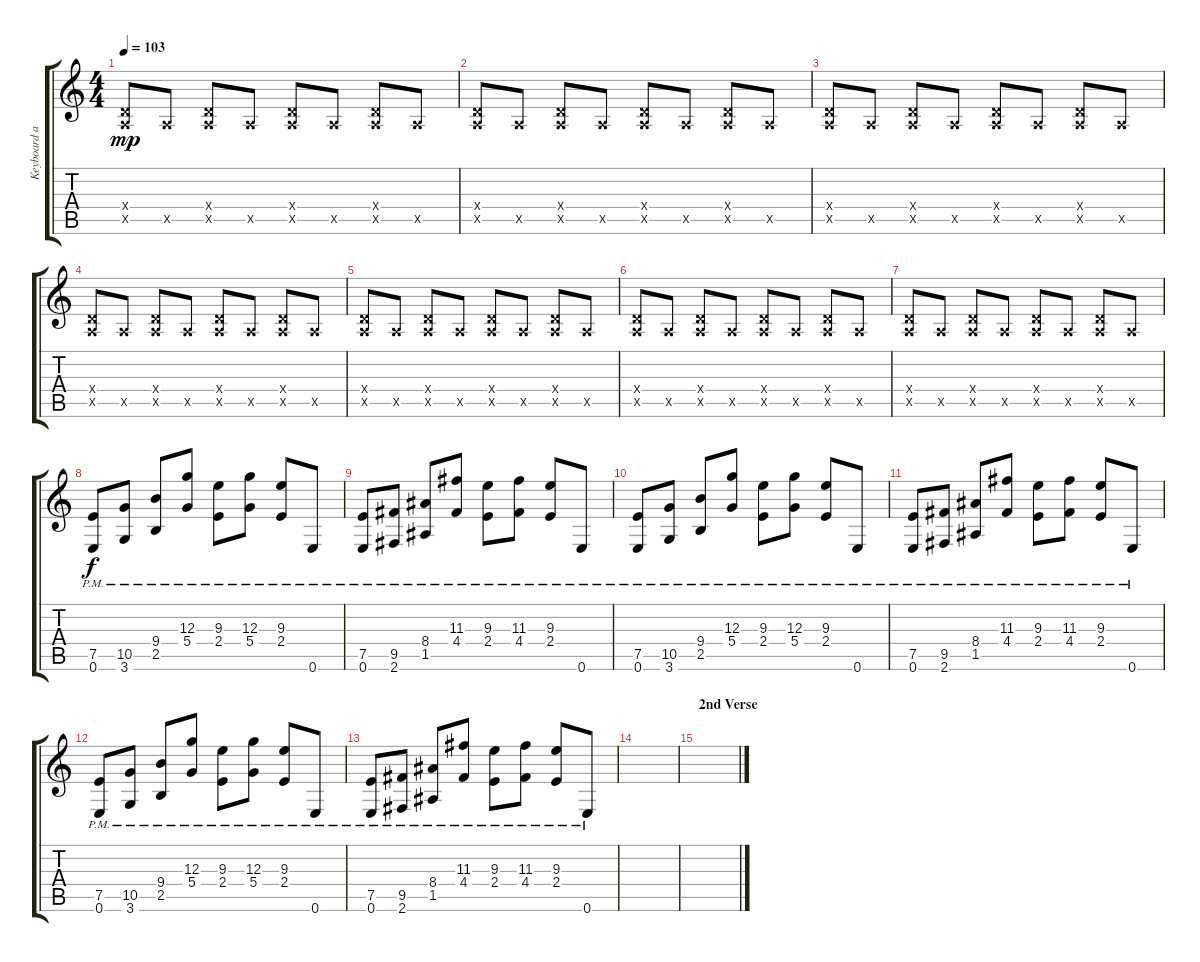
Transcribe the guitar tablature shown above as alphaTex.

\track ("Keyboard and Fills" "Keyboard a") {instrument electricguitarclean}
\staff {score tabs}
\tuning (E4 B3 G3 D3 A2 E2) {hide}
\ts (4 4)
\tempo 103
\clef g2
\ks c
(0.4{x} 0.5{x}).8{dy mp} 0.5{x}.8 (0.4{x} 0.5{x}).8 0.5{x}.8 (0.4{x} 0.5{x}).8 0.5{x}.8 (0.4{x} 0.5{x}).8 0.5{x}.8 |
(0.4{x} 0.5{x}).8 0.5{x}.8 (0.4{x} 0.5{x}).8 0.5{x}.8 (0.4{x} 0.5{x}).8 0.5{x}.8 (0.4{x} 0.5{x}).8 0.5{x}.8 |
(0.4{x} 0.5{x}).8 0.5{x}.8 (0.4{x} 0.5{x}).8 0.5{x}.8 (0.4{x} 0.5{x}).8 0.5{x}.8 (0.4{x} 0.5{x}).8 0.5{x}.8 |
(0.4{x} 0.5{x}).8 0.5{x}.8 (0.4{x} 0.5{x}).8 0.5{x}.8 (0.4{x} 0.5{x}).8 0.5{x}.8 (0.4{x} 0.5{x}).8 0.5{x}.8 |
(0.4{x} 0.5{x}).8 0.5{x}.8 (0.4{x} 0.5{x}).8 0.5{x}.8 (0.4{x} 0.5{x}).8 0.5{x}.8 (0.4{x} 0.5{x}).8 0.5{x}.8 |
(0.4{x} 0.5{x}).8 0.5{x}.8 (0.4{x} 0.5{x}).8 0.5{x}.8 (0.4{x} 0.5{x}).8 0.5{x}.8 (0.4{x} 0.5{x}).8 0.5{x}.8 |
(0.4{x} 0.5{x}).8 0.5{x}.8 (0.4{x} 0.5{x}).8 0.5{x}.8 (0.4{x} 0.5{x}).8 0.5{x}.8 (0.4{x} 0.5{x}).8 0.5{x}.8 |
(7.5{pm} 0.6{pm}).8{dy f instrument electricguitarclean} (10.5{pm} 3.6{pm}).8 (9.4{pm} 2.5{pm}).8{instrument electricguitarclean} (12.3{pm} 5.4{pm}).8 (9.3{pm} 2.4{pm}).8{instrument electricguitarclean} (12.3{pm} 5.4{pm}).8 (9.3{pm} 2.4{pm}).8{instrument electricguitarclean} 0.6{pm}.8 |
(7.5{pm} 0.6{pm}).8{instrument electricguitarclean} (9.5{pm} 2.6{pm}).8 (8.4{pm} 1.5{pm}).8{instrument electricguitarclean} (11.3{pm} 4.4{pm}).8 (9.3{pm} 2.4{pm}).8{instrument electricguitarclean} (11.3{pm} 4.4{pm}).8 (9.3{pm} 2.4{pm}).8{instrument electricguitarclean} 0.6{pm}.8 |
(7.5{pm} 0.6{pm}).8{instrument electricguitarclean} (10.5{pm} 3.6{pm}).8 (9.4{pm} 2.5{pm}).8{instrument electricguitarclean} (12.3{pm} 5.4{pm}).8 (9.3{pm} 2.4{pm}).8{instrument electricguitarclean} (12.3{pm} 5.4{pm}).8 (9.3{pm} 2.4{pm}).8{instrument electricguitarclean} 0.6{pm}.8 |
(7.5{pm} 0.6{pm}).8{instrument electricguitarclean} (9.5{pm} 2.6{pm}).8 (8.4{pm} 1.5{pm}).8{instrument electricguitarclean} (11.3{pm} 4.4{pm}).8 (9.3{pm} 2.4{pm}).8{instrument electricguitarclean} (11.3{pm} 4.4{pm}).8 (9.3{pm} 2.4{pm}).8{instrument electricguitarclean} 0.6{pm}.8 |
(7.5{pm} 0.6{pm}).8{instrument electricguitarclean} (10.5{pm} 3.6{pm}).8 (9.4{pm} 2.5{pm}).8{instrument electricguitarclean} (12.3{pm} 5.4{pm}).8 (9.3{pm} 2.4{pm}).8{instrument electricguitarclean} (12.3{pm} 5.4{pm}).8 (9.3{pm} 2.4{pm}).8{instrument electricguitarclean} 0.6{pm}.8 |
(7.5{pm} 0.6{pm}).8{instrument electricguitarclean} (9.5{pm} 2.6{pm}).8 (8.4{pm} 1.5{pm}).8{instrument electricguitarclean} (11.3{pm} 4.4{pm}).8 (9.3{pm} 2.4{pm}).8{instrument electricguitarclean} (11.3{pm} 4.4{pm}).8 (9.3{pm} 2.4{pm}).8{instrument electricguitarclean} 0.6{pm}.8 |
|
\section ("" "2nd Verse")
